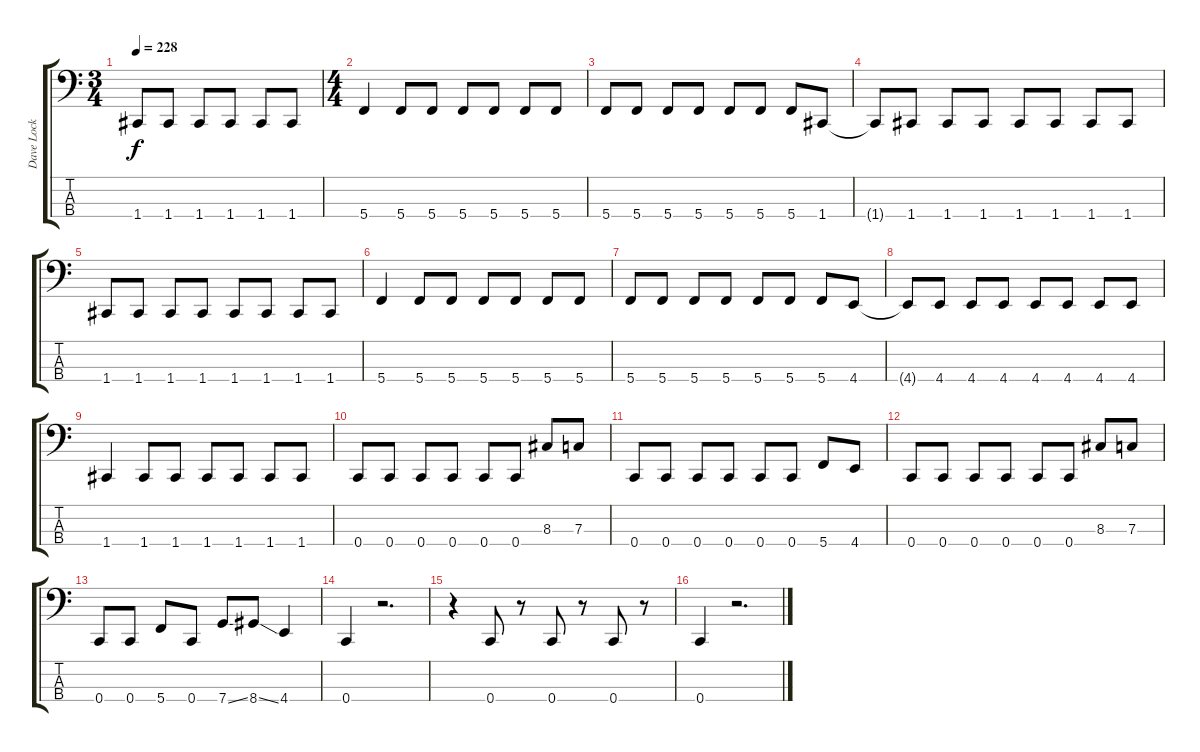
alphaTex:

\track ("Dave Lock (Bass)" "Dave Lock ") {instrument electricbassfinger}
\staff {score tabs}
\tuning (Eb2 Bb1 F1 C1) {hide}
\ts (3 4)
\tempo 228
\clef f4
\ks c
1.4{t}.8{dy f} 1.4.8 1.4.8 1.4.8 1.4.8 1.4.8 |
\ts (4 4)
5.4.4 5.4.8 5.4.8 5.4.8 5.4.8 5.4.8 5.4.8 |
5.4.8 5.4.8 5.4.8 5.4.8 5.4.8 5.4.8 5.4.8 1.4.8 |
1.4{t}.8 1.4.8 1.4.8 1.4.8 1.4.8 1.4.8 1.4.8 1.4.8 |
1.4.8 1.4.8 1.4.8 1.4.8 1.4.8 1.4.8 1.4.8 1.4.8 |
5.4.4 5.4.8 5.4.8 5.4.8 5.4.8 5.4.8 5.4.8 |
5.4.8 5.4.8 5.4.8 5.4.8 5.4.8 5.4.8 5.4.8 4.4.8 |
4.4{t}.8 4.4.8 4.4.8 4.4.8 4.4.8 4.4.8 4.4.8 4.4.8 |
1.4.4 1.4.8 1.4.8 1.4.8 1.4.8 1.4.8 1.4.8 |
0.4.8 0.4.8 0.4.8 0.4.8 0.4.8 0.4.8 8.3.8 7.3.8 |
0.4.8 0.4.8 0.4.8 0.4.8 0.4.8 0.4.8 5.4.8 4.4.8 |
0.4.8 0.4.8 0.4.8 0.4.8 0.4.8 0.4.8 8.3.8 7.3.8 |
0.4.8 0.4.8 5.4.8 0.4.8 7.4{ss}.8 8.4{ss}.8 4.4.4 |
0.4.4 r.2{d} |
r.4 0.4.8 r.8 0.4.8 r.8 0.4.8 r.8 |
0.4.4 r.2{d}
